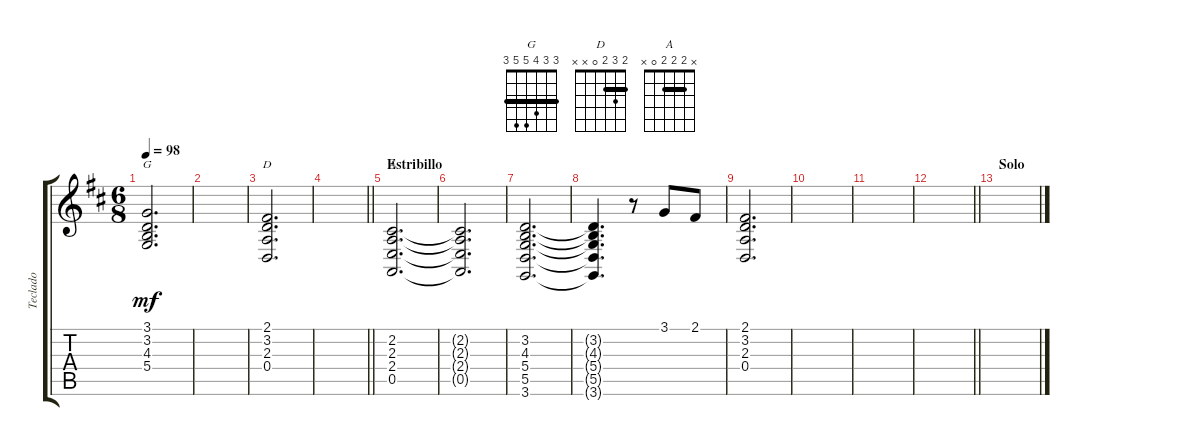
\track ("Teclado" "Teclado") {instrument honkytonkpiano}
\staff {score tabs}
\tuning (E4 B3 G3 D3 A2 E2) {hide}
\chord ("G" 3 3 4 5 5 3) {barre 3}
\chord ("D" 2 3 2 0 x x) {barre 2}
\chord ("A" x 2 2 2 0 x) {barre 2}
\ts (6 8)
\tempo 98
\clef g2
\ks d
(3.1 3.2 4.3 5.4).2{d ch "G" dy mf} |
|
(2.1 3.2 2.3 0.4).2{d ch "D"} |
\barLineRight lightlight
|
\section ("" "Estribillo")
(2.2 2.3 2.4 0.5).2{d ch "A"} |
(2.2{t} 2.3{t} 2.4{t} 0.5{t}).2{d} |
(3.2 4.3 5.4 5.5 3.6).2{d} |
(3.2{t} 4.3{t} 5.4{t} 5.5{t} 3.6{t}).4{d} r.8 3.1.8 2.1.8 |
(2.1 3.2 2.3 0.4).2{d} |
|
|
\barLineRight lightlight
|
\section ("" "Solo")
